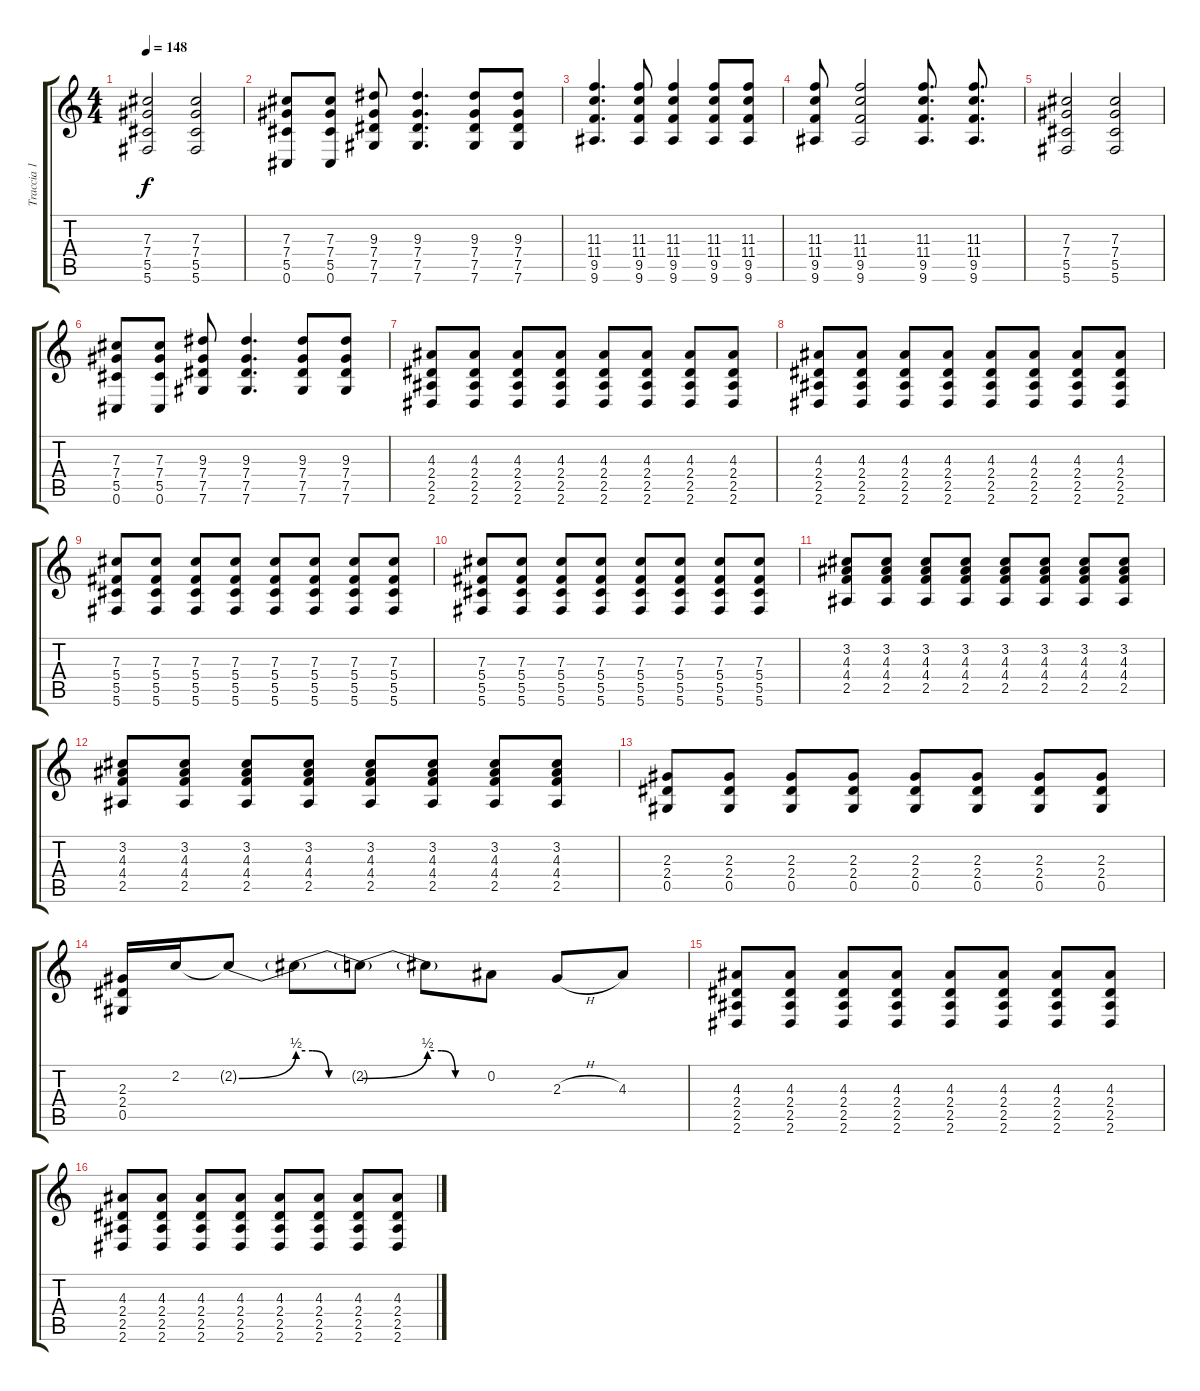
\track ("Traccia 1" "Traccia 1") {solo instrument electricguitarjazz}
\staff {score tabs}
\tuning (Eb4 Bb3 Gb3 Db3 Ab2 Db2) {hide}
\ts (4 4)
\tempo 148
\clef g2
\ks c
(7.3 7.4 5.5 5.6).2{dy f} (7.3 7.4 5.5 5.6).2 |
(7.3 7.4 5.5 0.6).8 (7.3 7.4 5.5 0.6).8 (9.3 7.4 7.5 7.6).8 (9.3 7.4 7.5 7.6).4{d} (9.3 7.4 7.5 7.6).8 (9.3 7.4 7.5 7.6).8 |
(11.3 11.4 9.5 9.6).4{d} (11.3 11.4 9.5 9.6).8 (11.3 11.4 9.5 9.6).4 (11.3 11.4 9.5 9.6).8 (11.3 11.4 9.5 9.6).8 |
(11.3 11.4 9.5 9.6).8 (11.3 11.4 9.5 9.6).2 (11.3 11.4 9.5 9.6).8{d} (11.3 11.4 9.5 9.6).8{d} |
(7.3 7.4 5.5 5.6).2 (7.3 7.4 5.5 5.6).2 |
(7.3 7.4 5.5 0.6).8 (7.3 7.4 5.5 0.6).8 (9.3 7.4 7.5 7.6).8 (9.3 7.4 7.5 7.6).4{d} (9.3 7.4 7.5 7.6).8 (9.3 7.4 7.5 7.6).8 |
(4.3 2.4 2.5 2.6).8 (4.3 2.4 2.5 2.6).8 (4.3 2.4 2.5 2.6).8 (4.3 2.4 2.5 2.6).8 (4.3 2.4 2.5 2.6).8 (4.3 2.4 2.5 2.6).8 (4.3 2.4 2.5 2.6).8 (4.3 2.4 2.5 2.6).8 |
(4.3 2.4 2.5 2.6).8 (4.3 2.4 2.5 2.6).8 (4.3 2.4 2.5 2.6).8 (4.3 2.4 2.5 2.6).8 (4.3 2.4 2.5 2.6).8 (4.3 2.4 2.5 2.6).8 (4.3 2.4 2.5 2.6).8 (4.3 2.4 2.5 2.6).8 |
(7.3 5.4 5.5 5.6).8 (7.3 5.4 5.5 5.6).8 (7.3 5.4 5.5 5.6).8 (7.3 5.4 5.5 5.6).8 (7.3 5.4 5.5 5.6).8 (7.3 5.4 5.5 5.6).8 (7.3 5.4 5.5 5.6).8 (7.3 5.4 5.5 5.6).8 |
(7.3 5.4 5.5 5.6).8 (7.3 5.4 5.5 5.6).8 (7.3 5.4 5.5 5.6).8 (7.3 5.4 5.5 5.6).8 (7.3 5.4 5.5 5.6).8 (7.3 5.4 5.5 5.6).8 (7.3 5.4 5.5 5.6).8 (7.3 5.4 5.5 5.6).8 |
(3.2 4.3 4.4 2.5).8 (3.2 4.3 4.4 2.5).8 (3.2 4.3 4.4 2.5).8 (3.2 4.3 4.4 2.5).8 (3.2 4.3 4.4 2.5).8 (3.2 4.3 4.4 2.5).8 (3.2 4.3 4.4 2.5).8 (3.2 4.3 4.4 2.5).8 |
(3.2 4.3 4.4 2.5).8 (3.2 4.3 4.4 2.5).8 (3.2 4.3 4.4 2.5).8 (3.2 4.3 4.4 2.5).8 (3.2 4.3 4.4 2.5).8 (3.2 4.3 4.4 2.5).8 (3.2 4.3 4.4 2.5).8 (3.2 4.3 4.4 2.5).8 |
(2.3 2.4 0.5).8 (2.3 2.4 0.5).8 (2.3 2.4 0.5).8 (2.3 2.4 0.5).8 (2.3 2.4 0.5).8 (2.3 2.4 0.5).8 (2.3 2.4 0.5).8 (2.3 2.4 0.5).8 |
(2.3 2.4 0.5).16 2.2.16 2.2{be (bend 0 0 60 2) t}.8 2.2{be (custom 0 2 15 2 30 0 60 0) t}.8 2.2{be (bend 0 0 60 2) t}.8 2.2{be (custom 0 2 15 2 30 0 60 0) t}.8 0.2.8 2.3{h}.8 4.3.8 |
(4.3 2.4 2.5 2.6).8 (4.3 2.4 2.5 2.6).8 (4.3 2.4 2.5 2.6).8 (4.3 2.4 2.5 2.6).8 (4.3 2.4 2.5 2.6).8 (4.3 2.4 2.5 2.6).8 (4.3 2.4 2.5 2.6).8 (4.3 2.4 2.5 2.6).8 |
(4.3 2.4 2.5 2.6).8 (4.3 2.4 2.5 2.6).8 (4.3 2.4 2.5 2.6).8 (4.3 2.4 2.5 2.6).8 (4.3 2.4 2.5 2.6).8 (4.3 2.4 2.5 2.6).8 (4.3 2.4 2.5 2.6).8 (4.3 2.4 2.5 2.6).8
